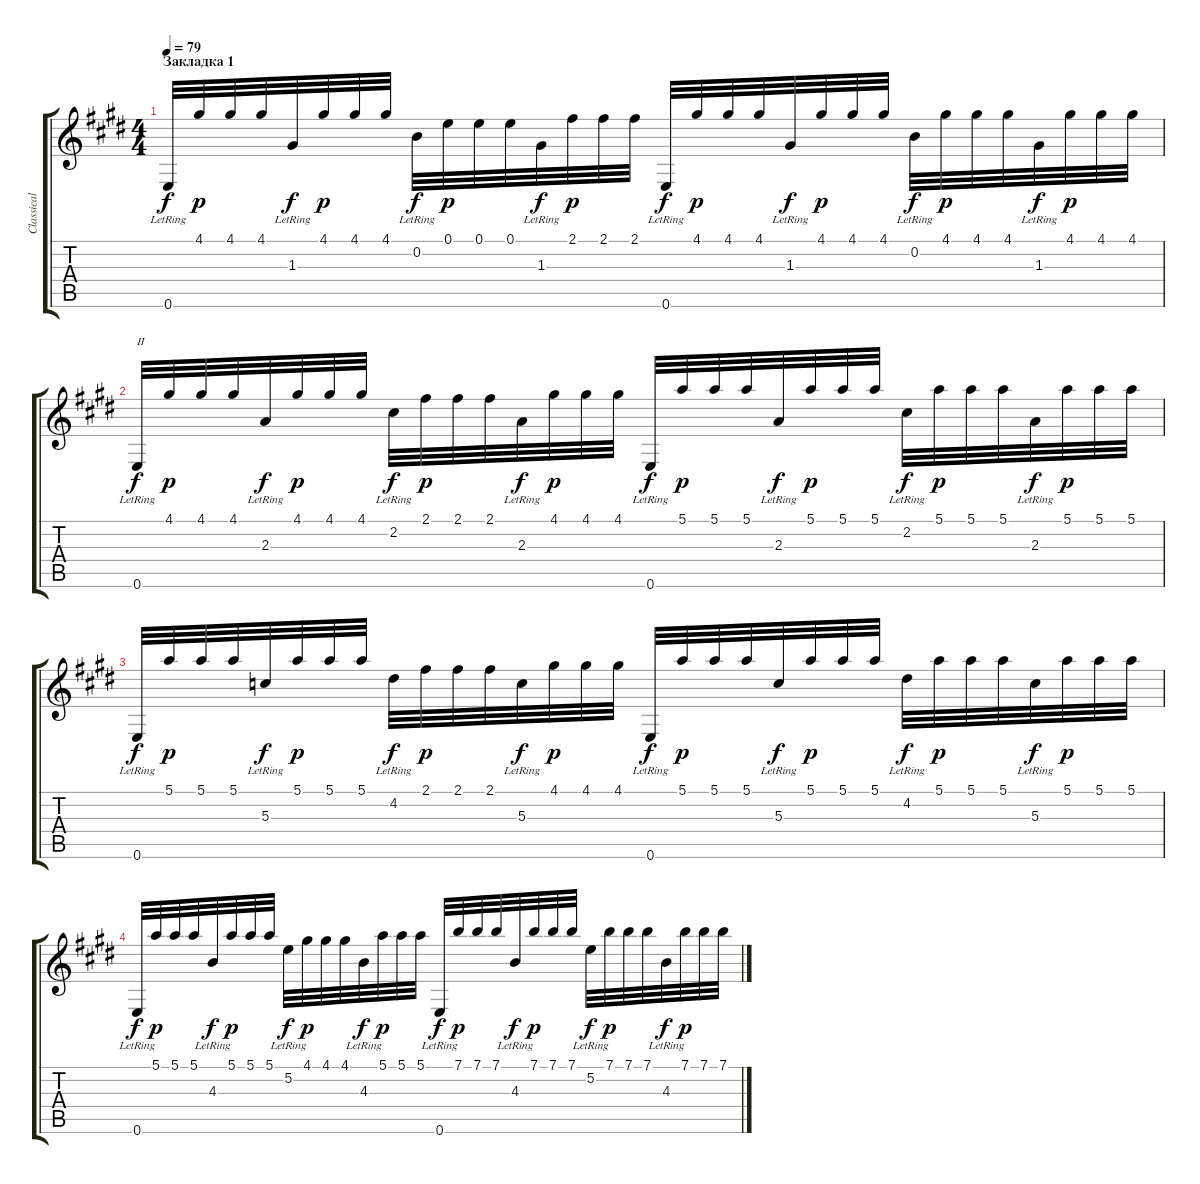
\track ("Classical guitar" "Classical ") {instrument acousticguitarnylon}
\staff {score tabs}
\tuning (E4 B3 G3 D3 A2 E2) {hide}
\ts (4 4)
\section ("" "Закладка 1")
\tempo 79
\clef g2
\ks c#minor
0.6{lr}.32{dy f instrument acousticguitarnylon} 4.1.32{dy p} 4.1.32 4.1.32 1.3{lr}.32{dy f} 4.1.32{dy p} 4.1.32 4.1.32 0.2{lr}.32{dy f} 0.1.32{dy p} 0.1.32 0.1.32 1.3{lr}.32{dy f} 2.1.32{dy p} 2.1.32 2.1.32 0.6{lr}.32{dy f} 4.1.32{dy p} 4.1.32 4.1.32 1.3{lr}.32{dy f} 4.1.32{dy p} 4.1.32 4.1.32 0.2{lr}.32{dy f} 4.1.32{dy p} 4.1.32 4.1.32 1.3{lr}.32{dy f} 4.1.32{dy p} 4.1.32 4.1.32 |
0.6{lr}.32{txt "II" dy f} 4.1.32{dy p} 4.1.32 4.1.32 2.3{lr}.32{dy f} 4.1.32{dy p} 4.1.32 4.1.32 2.2{lr}.32{dy f} 2.1.32{dy p} 2.1.32 2.1.32 2.3{lr}.32{dy f} 4.1.32{dy p} 4.1.32 4.1.32 0.6{lr}.32{dy f} 5.1.32{dy p} 5.1.32 5.1.32 2.3{lr}.32{dy f} 5.1.32{dy p} 5.1.32 5.1.32 2.2{lr}.32{dy f} 5.1.32{dy p} 5.1.32 5.1.32 2.3{lr}.32{dy f} 5.1.32{dy p} 5.1.32 5.1.32 |
0.6{lr}.32{dy f} 5.1.32{dy p} 5.1.32 5.1.32 5.3{lr}.32{dy f} 5.1.32{dy p} 5.1.32 5.1.32 4.2{lr}.32{dy f} 2.1.32{dy p} 2.1.32 2.1.32 5.3{lr}.32{dy f} 4.1.32{dy p} 4.1.32 4.1.32 0.6{lr}.32{dy f} 5.1.32{dy p} 5.1.32 5.1.32 5.3{lr}.32{dy f} 5.1.32{dy p} 5.1.32 5.1.32 4.2{lr}.32{dy f} 5.1.32{dy p} 5.1.32 5.1.32 5.3{lr}.32{dy f} 5.1.32{dy p} 5.1.32 5.1.32 |
0.6{lr}.32{dy f} 5.1.32{dy p} 5.1.32 5.1.32 4.3{lr}.32{dy f} 5.1.32{dy p} 5.1.32 5.1.32 5.2{lr}.32{dy f} 4.1.32{dy p} 4.1.32 4.1.32 4.3{lr}.32{dy f} 5.1.32{dy p} 5.1.32 5.1.32 0.6{lr}.32{dy f} 7.1.32{dy p} 7.1.32 7.1.32 4.3{lr}.32{dy f} 7.1.32{dy p} 7.1.32 7.1.32 5.2{lr}.32{dy f} 7.1.32{dy p} 7.1.32 7.1.32 4.3{lr}.32{dy f} 7.1.32{dy p} 7.1.32 7.1.32
